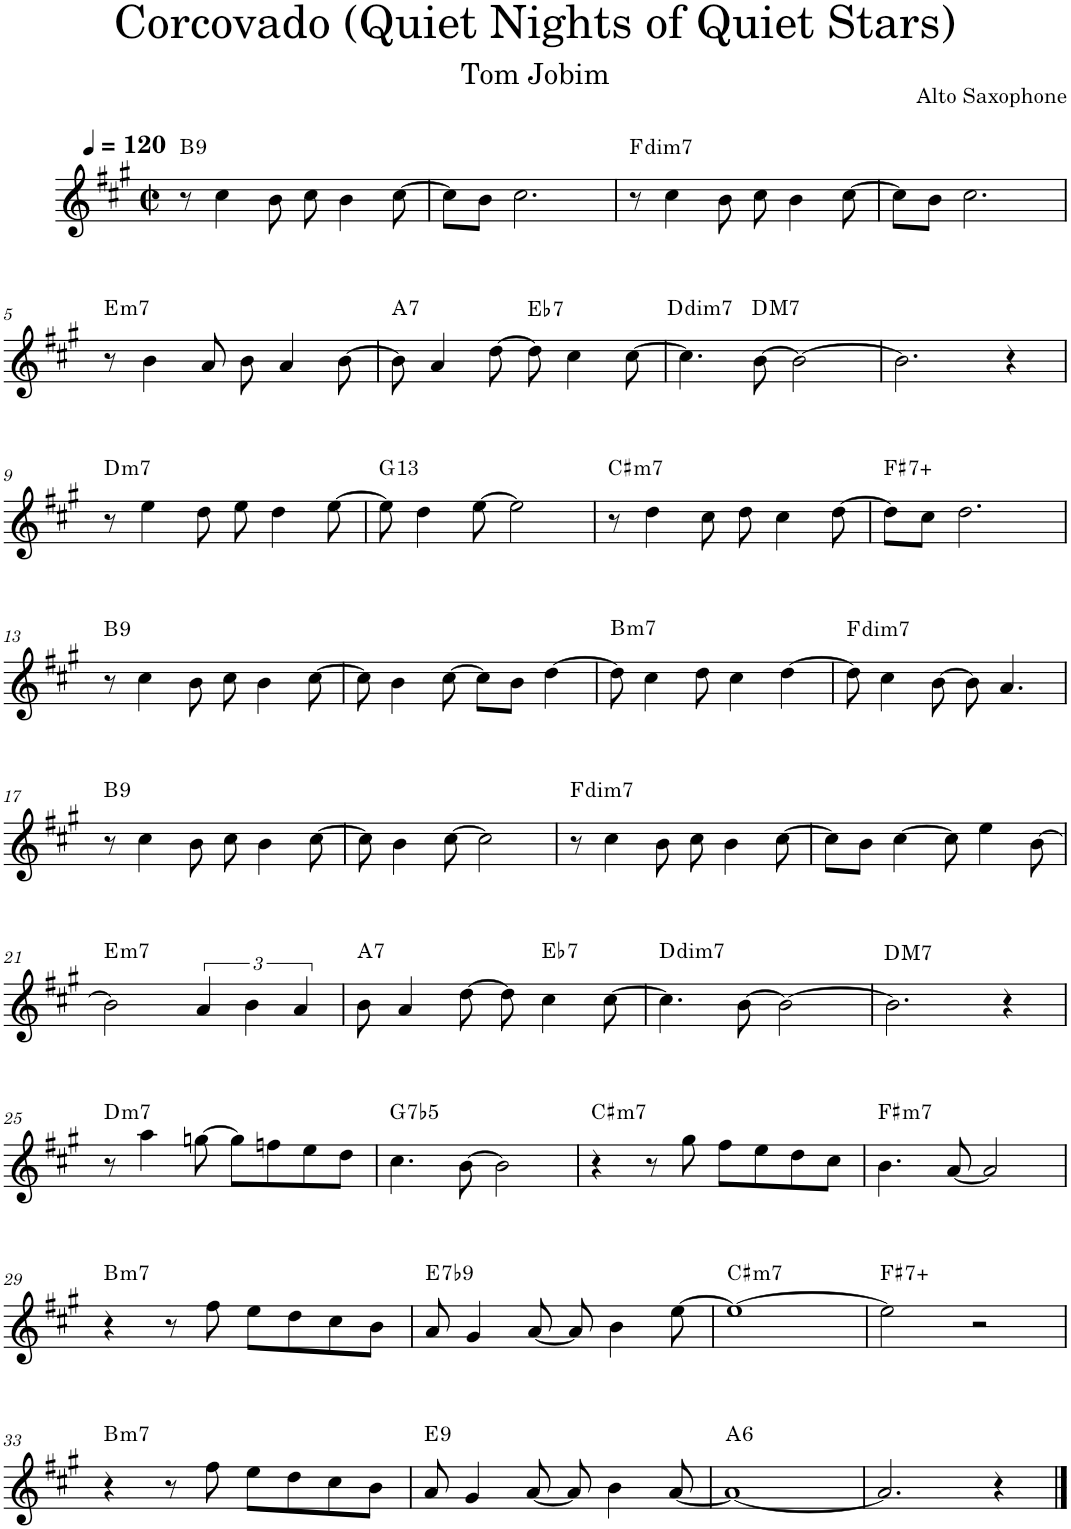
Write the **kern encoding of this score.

**kern	**harte
*part1	*part1
*staff1	*
*I"Alto Saxophone	*
*I'A. Sax.	*
*clefG2	*
*Trd5c9	*
*k[f#c#g#]	*
*M4/4	*
*met(c|)	*
*MM120	*
=1	=1
!	!LO:H:kt=9
8r	B:9
4cc#\	.
8b\	.
8cc#\	.
4b\	.
[8cc#\	.
=2	=2
8cc#\L]	.
8b\J	.
2.cc#\	.
=3	=3
!	!LO:H:kt=dim7
8r	F:dim7
4cc#\	.
8b\	.
8cc#\	.
4b\	.
[8cc#\	.
=4	=4
8cc#\L]	.
8b\J	.
2.cc#\	.
!!LO:LB:g=z
=5	=5
!	!LO:H:kt=m7
8r	E:min7
4b\	.
8a/	.
8b\	.
4a/	.
[8b\	.
=6	=6
!	!LO:H:kt=7
8b\]	A:7
4a/	.
[8dd\	.
!	!LO:H:kt=7
8dd\]	Eb:7
4cc#\	.
[8cc#\	.
=7	=7
!	!LO:H:kt=dim7
4.cc#\]	D:dim7
!	!LO:H:kt=M7
[8b\	D:maj7
2b\_	.
=8	=8
2.b\]	.
4r	.
!!LO:LB:g=z
=9	=9
!	!LO:H:kt=m7
8r	D:min7
4ee\	.
8dd\	.
8ee\	.
4dd\	.
[8ee\	.
=10	=10
!	!LO:H:kt=13
8ee\]	G:9(11,13)
4dd\	.
[8ee\	.
2ee\]	.
=11	=11
!	!LO:H:kt=m7
8r	C#:min7
4dd\	.
8cc#\	.
8dd\	.
4cc#\	.
[8dd\	.
=12	=12
!	!LO:H:kt=7+
8dd\L]	F#:aug(b7)
8cc#\J	.
2.dd\	.
!!LO:LB:g=z
=13	=13
!	!LO:H:kt=9
8r	B:9
4cc#\	.
8b\	.
8cc#\	.
4b\	.
[8cc#\	.
=14	=14
8cc#\]	.
4b\	.
[8cc#\	.
8cc#\L]	.
8b\J	.
[4dd\	.
=15	=15
!	!LO:H:kt=m7
8dd\]	B:min7
4cc#\	.
8dd\	.
4cc#\	.
[4dd\	.
=16	=16
!	!LO:H:kt=dim7
8dd\]	F:dim7
4cc#\	.
[8b\	.
8b\]	.
4.a/	.
!!LO:LB:g=z
=17	=17
!	!LO:H:kt=9
8r	B:9
4cc#\	.
8b\	.
8cc#\	.
4b\	.
[8cc#\	.
=18	=18
8cc#\]	.
4b\	.
[8cc#\	.
2cc#\]	.
=19	=19
!	!LO:H:kt=dim7
8r	F:dim7
4cc#\	.
8b\	.
8cc#\	.
4b\	.
[8cc#\	.
=20	=20
8cc#\L]	.
8b\J	.
[4cc#\	.
8cc#\]	.
4ee\	.
[8b\	.
!!LO:LB:g=z
=21	=21
!	!LO:H:kt=m7
2b\]	E:min7
6a/	.
6b\	.
6a/	.
=22	=22
!	!LO:H:kt=7
8b\	A:7
4a/	.
[8dd\	.
8dd\]	.
!	!LO:H:kt=7
4cc#\	Eb:7
[8cc#\	.
=23	=23
!	!LO:H:kt=dim7
4.cc#\]	D:dim7
[8b\	.
2b\_	.
=24	=24
!	!LO:H:kt=M7
2.b\]	D:maj7
4r	.
!!LO:LB:g=z
=25	=25
!	!LO:H:kt=m7
8r	D:min7
4aa\	.
[8ggn\	.
8gg\L]	.
8ffn\	.
8ee\	.
8dd\J	.
=26	=26
!	!LO:H:kt=7
4.cc#\	G:(3,b5,b7)
[8b\	.
2b\]	.
=27	=27
!	!LO:H:kt=m7
4r	C#:min7
8r	.
8gg#\	.
8ff#\L	.
8ee\	.
8dd\	.
8cc#\J	.
=28	=28
!	!LO:H:kt=m7
4.b\	F#:min7
[8a/	.
2a/]	.
!!LO:LB:g=z
=29	=29
!	!LO:H:kt=m7
4r	B:min7
8r	.
8ff#\	.
8ee\L	.
8dd\	.
8cc#\	.
8b\J	.
=30	=30
!	!LO:H:kt=7
8a/	E:7(b9)
4g#/	.
[8a/	.
8a/]	.
4b\	.
[8ee\	.
=31	=31
!	!LO:H:kt=m7
1ee_	C#:min7
=32	=32
!	!LO:H:kt=7+
2ee\]	F#:aug(b7)
2r	.
!!LO:LB:g=z
=33	=33
!	!LO:H:kt=m7
4r	B:min7
8r	.
8ff#\	.
8ee\L	.
8dd\	.
8cc#\	.
8b\J	.
=34	=34
!	!LO:H:kt=9
8a/	E:9
4g#/	.
[8a/	.
8a/]	.
4b\	.
[8a/	.
=35	=35
!	!LO:H:kt=6
1a_	A:maj6
=36	=36
2.a/]	.
4r	.
==	==
*-	*-
